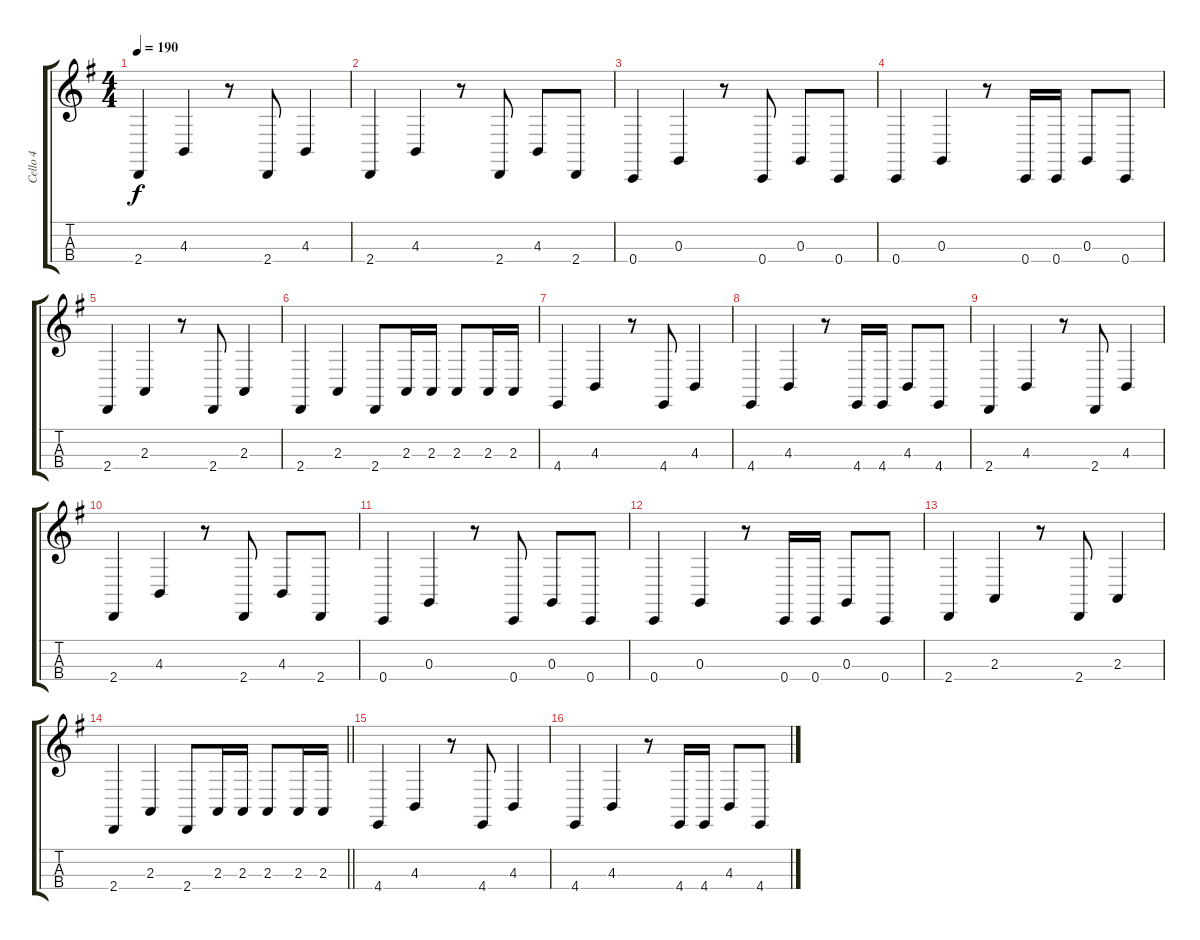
\track ("Cello 4" "Cello 4") {instrument cello}
\staff {score tabs}
\tuning (A3 D3 G2 C2) {hide}
\ts (4 4)
\tempo 190
\clef g2
\ks g
2.4.4{dy f} 4.3.4 r.8 2.4.8 4.3.4 |
2.4.4 4.3.4 r.8 2.4.8 4.3.8 2.4.8 |
0.4.4 0.3.4 r.8 0.4.8 0.3.8 0.4.8 |
0.4.4 0.3.4 r.8 0.4.16 0.4.16 0.3.8 0.4.8 |
2.4.4 2.3.4 r.8 2.4.8 2.3.4 |
2.4.4 2.3.4 2.4.8 2.3.16 2.3.16 2.3.8 2.3.16 2.3.16 |
4.4.4 4.3.4 r.8 4.4.8 4.3.4 |
4.4.4 4.3.4 r.8 4.4.16 4.4.16 4.3.8 4.4.8 |
2.4.4 4.3.4 r.8 2.4.8 4.3.4 |
2.4.4 4.3.4 r.8 2.4.8 4.3.8 2.4.8 |
0.4.4 0.3.4 r.8 0.4.8 0.3.8 0.4.8 |
0.4.4 0.3.4 r.8 0.4.16 0.4.16 0.3.8 0.4.8 |
2.4.4 2.3.4 r.8 2.4.8 2.3.4 |
\barLineRight lightlight
2.4.4 2.3.4 2.4.8 2.3.16 2.3.16 2.3.8 2.3.16 2.3.16 |
\section ("" "")
4.4.4 4.3.4 r.8 4.4.8 4.3.4 |
4.4.4 4.3.4 r.8 4.4.16 4.4.16 4.3.8 4.4.8
